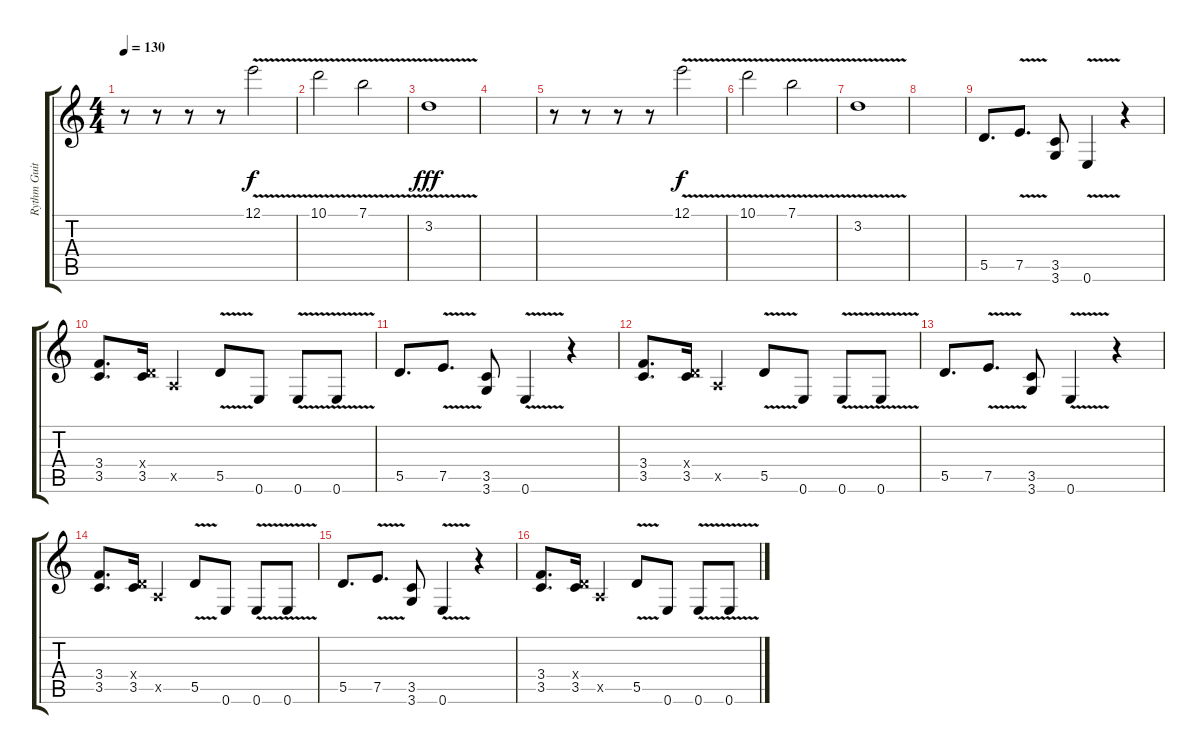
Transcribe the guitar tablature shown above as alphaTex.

\track ("Rythm Guitar2" "Rythm Guit") {instrument distortionguitar}
\staff {score tabs}
\tuning (E4 B3 G3 D3 A2 E2) {hide}
\ts (4 4)
\tempo 130
\clef g2
\ks c
r.8{dy f} r.8 r.8 r.8 12.1{v}.2 |
10.1{v}.2 7.1{v}.2 |
3.2{v}.1{dy fff} |
|
r.8 r.8 r.8 r.8 12.1{v}.2{dy f} |
10.1{v}.2 7.1{v}.2 |
3.2{v}.1 |
|
5.5.8{d} 7.5{v}.8{d} (3.5 3.6).8 0.6{v}.4 r.4 |
(3.4 3.5).8{d} (0.4{x} 3.5).16 0.5{x}.4 5.5{v}.8 0.6.8 0.6{v}.8 0.6{v}.8 |
5.5.8{d} 7.5{v}.8{d} (3.5 3.6).8 0.6{v}.4 r.4 |
(3.4 3.5).8{d} (0.4{x} 3.5).16 0.5{x}.4 5.5{v}.8 0.6.8 0.6{v}.8 0.6{v}.8 |
5.5.8{d} 7.5{v}.8{d} (3.5 3.6).8 0.6{v}.4 r.4 |
(3.4 3.5).8{d} (0.4{x} 3.5).16 0.5{x}.4 5.5{v}.8 0.6.8 0.6{v}.8 0.6{v}.8 |
5.5.8{d} 7.5{v}.8{d} (3.5 3.6).8 0.6{v}.4 r.4 |
(3.4 3.5).8{d} (0.4{x} 3.5).16 0.5{x}.4 5.5{v}.8 0.6.8 0.6{v}.8 0.6{v}.8
